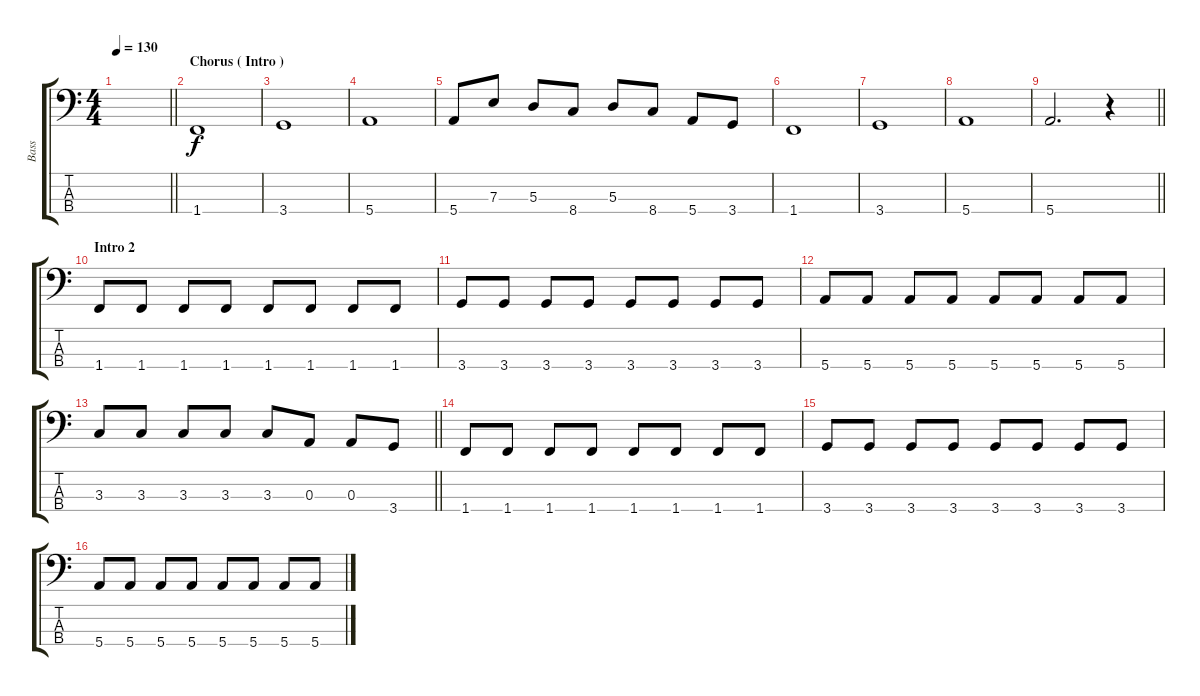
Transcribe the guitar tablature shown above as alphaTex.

\track ("Bass " "Bass ") {instrument acousticguitarnylon}
\staff {score tabs}
\tuning (G2 D2 A1 E1) {hide}
\ts (4 4)
\tempo 130
\clef f4
\barLineRight lightlight
\ks c
|
\section ("" "Chorus ( Intro )")
1.4.1 |
3.4.1 |
5.4.1 |
5.4.8 7.3.8 5.3.8 8.4.8 5.3.8 8.4.8 5.4.8 3.4.8 |
1.4.1 |
3.4.1 |
5.4.1 |
\barLineRight lightlight
5.4.2{d} r.4 |
\section ("" "Intro 2")
1.4.8 1.4.8 1.4.8 1.4.8 1.4.8 1.4.8 1.4.8 1.4.8 |
3.4.8 3.4.8 3.4.8 3.4.8 3.4.8 3.4.8 3.4.8 3.4.8 |
5.4.8 5.4.8 5.4.8 5.4.8 5.4.8 5.4.8 5.4.8 5.4.8 |
\barLineRight lightlight
3.3.8 3.3.8 3.3.8 3.3.8 3.3.8 0.3.8 0.3.8 3.4.8 |
1.4.8 1.4.8 1.4.8 1.4.8 1.4.8 1.4.8 1.4.8 1.4.8 |
3.4.8 3.4.8 3.4.8 3.4.8 3.4.8 3.4.8 3.4.8 3.4.8 |
5.4.8 5.4.8 5.4.8 5.4.8 5.4.8 5.4.8 5.4.8 5.4.8
